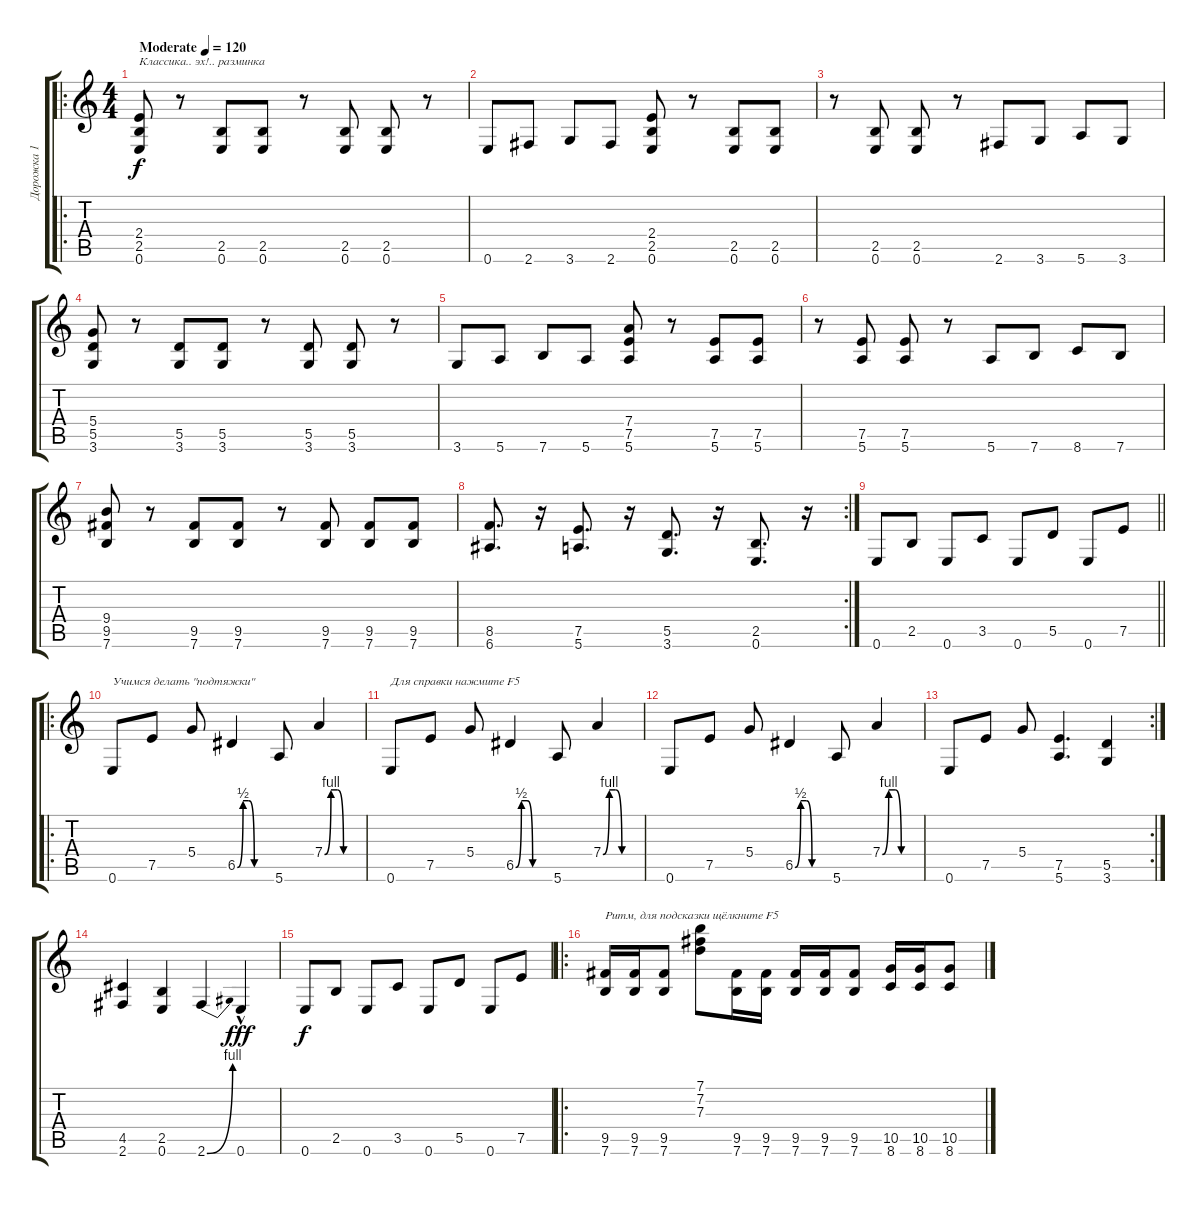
\track ("Дорожка 1" "Дорожка 1") {instrument acousticguitarsteel}
\staff {score tabs}
\tuning (E4 B3 G3 D3 A2 E2) {hide}
\ro
\ts (4 4)
\tempo (120 "Moderate")
\clef g2
\ks c
(2.4 2.5 0.6).8{txt "Классика.. эх!.. разминка" dy f instrument acousticguitarsteel} r.8 (2.5 0.6).8 (2.5 0.6).8 r.8 (2.5 0.6).8 (2.5 0.6).8 r.8 |
0.6.8 2.6.8 3.6.8 2.6.8 (2.4 2.5 0.6).8 r.8 (2.5 0.6).8 (2.5 0.6).8 |
r.8 (2.5 0.6).8 (2.5 0.6).8 r.8 2.6.8 3.6.8 5.6.8 3.6.8 |
(5.4 5.5 3.6).8 r.8 (5.5 3.6).8 (5.5 3.6).8 r.8 (5.5 3.6).8 (5.5 3.6).8 r.8 |
3.6.8 5.6.8 7.6.8 5.6.8 (7.4 7.5 5.6).8 r.8 (7.5 5.6).8 (7.5 5.6).8 |
r.8 (7.5 5.6).8 (7.5 5.6).8 r.8 5.6.8 7.6.8 8.6.8 7.6.8 |
(9.4 9.5 7.6).8 r.8 (9.5 7.6).8 (9.5 7.6).8 r.8 (9.5 7.6).8 (9.5 7.6).8 (9.5 7.6).8 |
\rc 2
(8.5 6.6).8{d} r.16 (7.5 5.6).8{d} r.16 (5.5 3.6).8{d} r.16 (2.5 0.6).8{d} r.16 |
\barLineRight lightlight
0.6.8 2.5.8 0.6.8 3.5.8 0.6.8 5.5.8 0.6.8 7.5.8 |
\ro
0.6.8{txt "Учимся делать \"подтяжки\""} 7.5.8 5.4.8 6.5{be (custom 0 0 10 2 20 2 30 0 60 0)}.4 5.6.8 7.4{be (custom 0 0 10 4 20 4 30 0 60 0)}.4 |
0.6.8{txt "Для справки нажмите F5"} 7.5.8 5.4.8 6.5{be (custom 0 0 10 2 20 2 30 0 60 0)}.4 5.6.8 7.4{be (custom 0 0 10 4 20 4 30 0 60 0)}.4 |
0.6.8 7.5.8 5.4.8 6.5{be (custom 0 0 10 2 20 2 30 0 60 0)}.4 5.6.8 7.4{be (custom 0 0 10 4 20 4 30 0 60 0)}.4 |
\rc 2
0.6.8 7.5.8 5.4.8 (7.5 5.6).4{d} (5.5 3.6).4 |
(4.5 2.6).4 (2.5 0.6).4 2.6{be (bend 0 0 60 4)}.4 0.6{hac}.4{dy fff} |
0.6.8{dy f} 2.5.8 0.6.8 3.5.8 0.6.8 5.5.8 0.6.8 7.5.8 |
\ro
(9.5 7.6).16{txt "Ритм, для подсказки щёлкните F5"} (9.5 7.6).16 (9.5 7.6).8 (7.1 7.2 7.3).8 (9.5 7.6).16 (9.5 7.6).16 (9.5 7.6).16 (9.5 7.6).16 (9.5 7.6).8 (10.5 8.6).16 (10.5 8.6).16 (10.5 8.6).8
